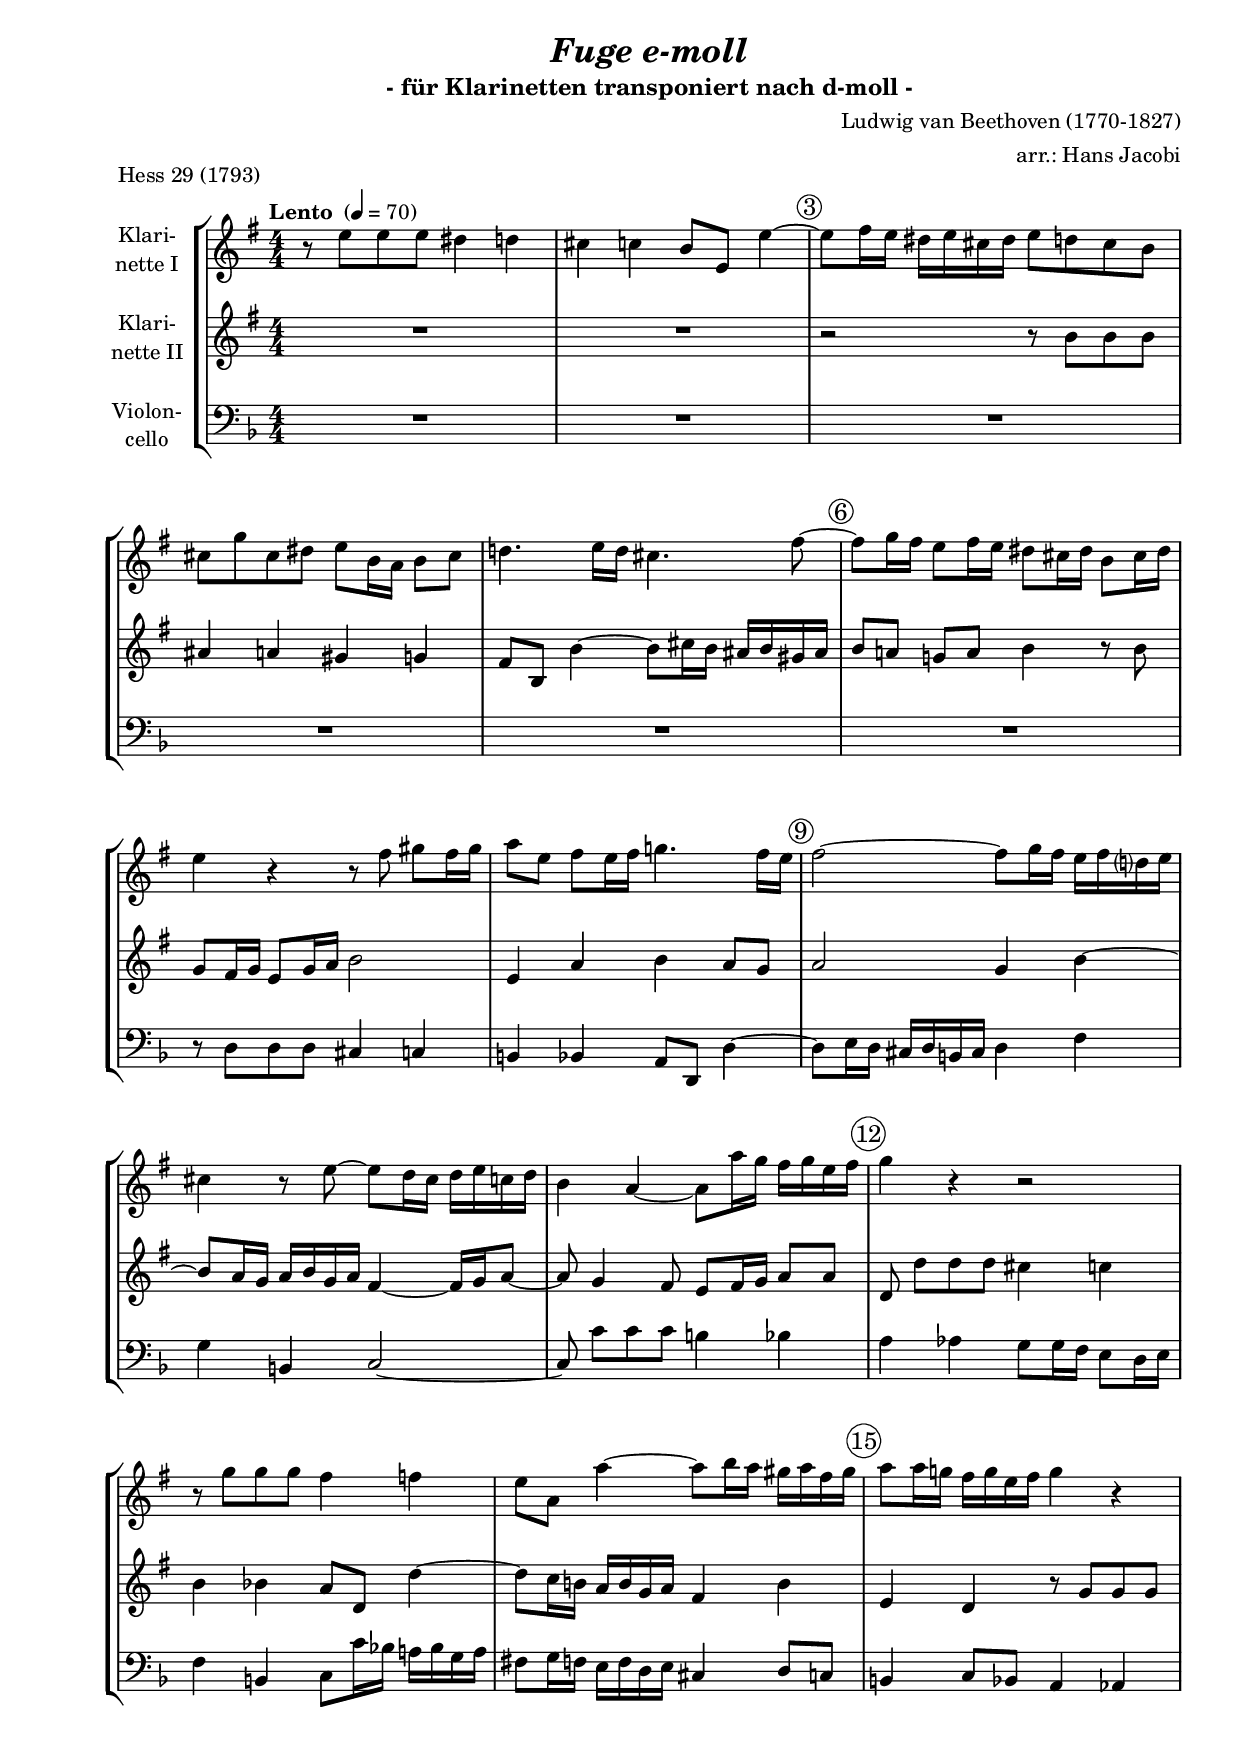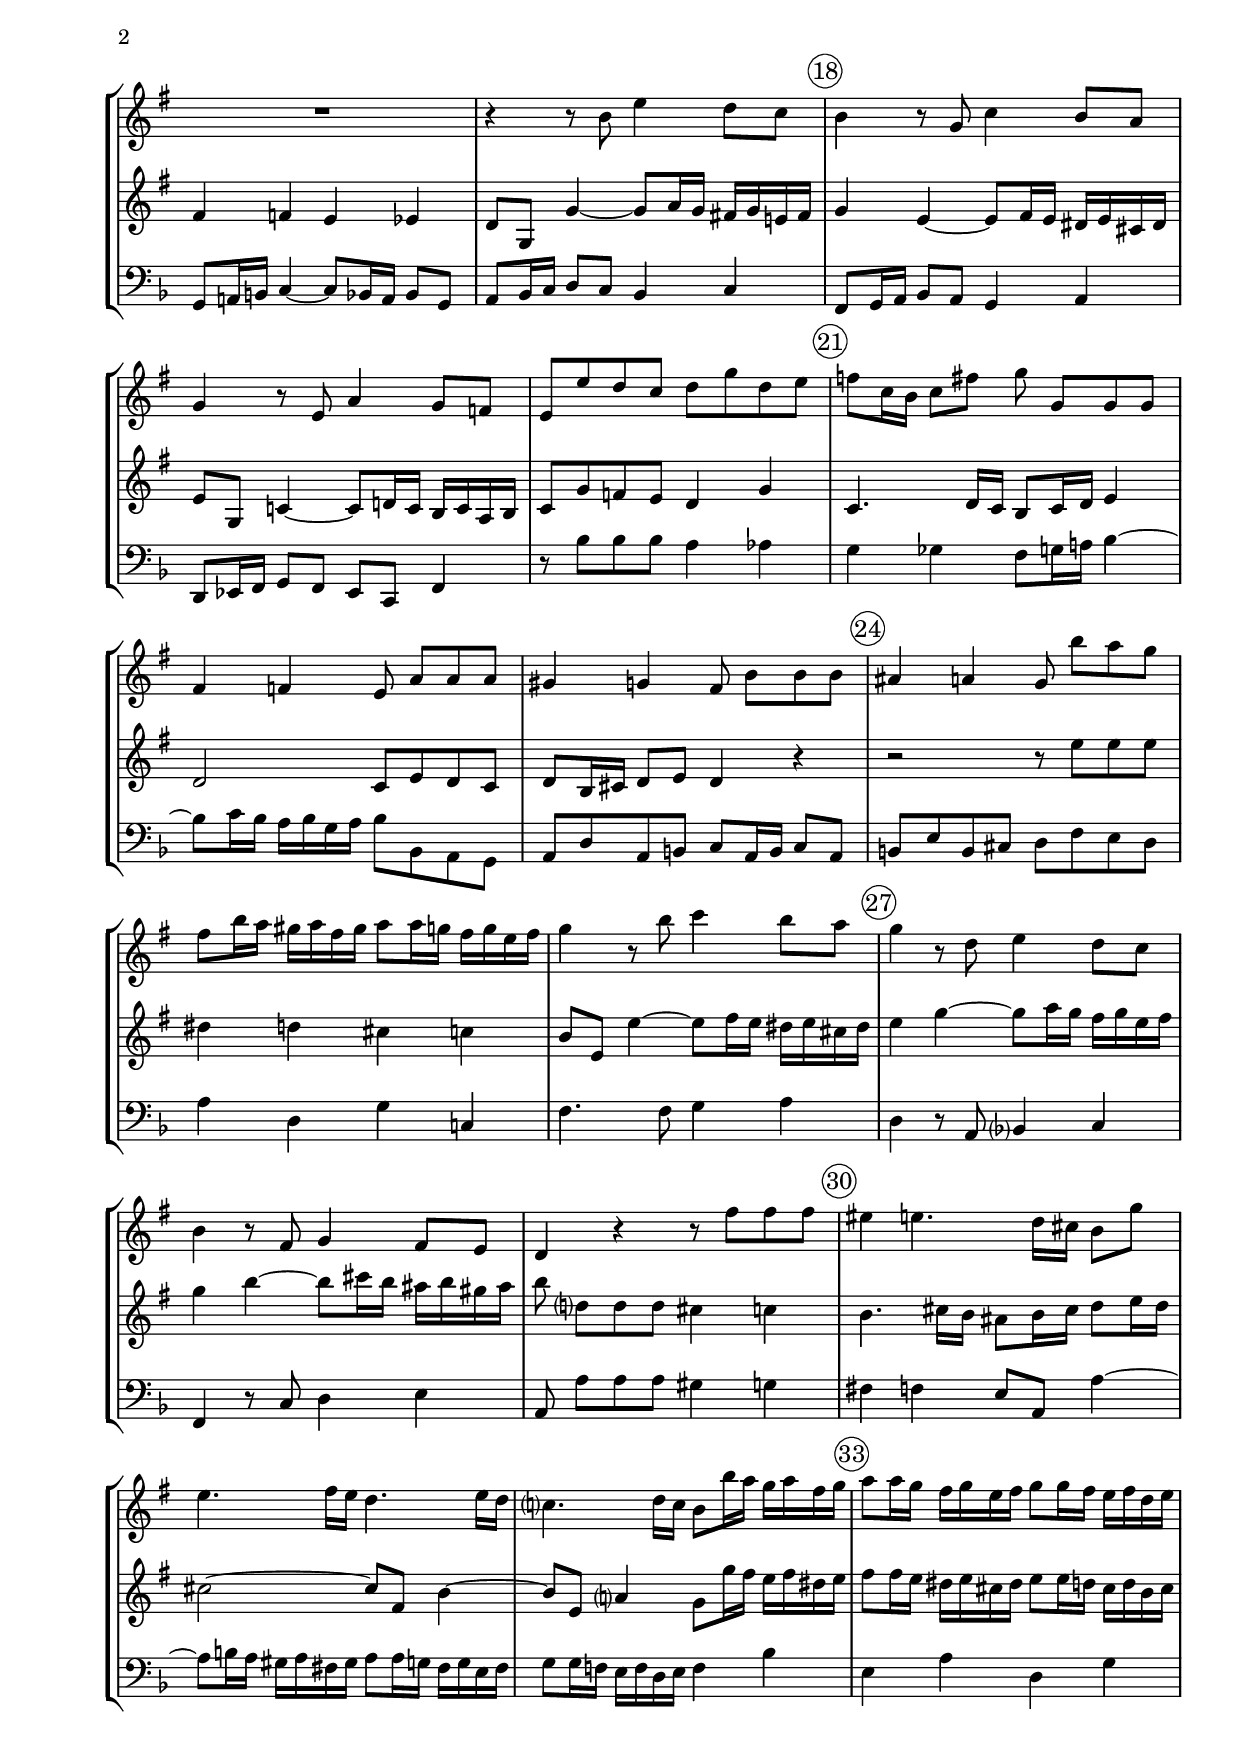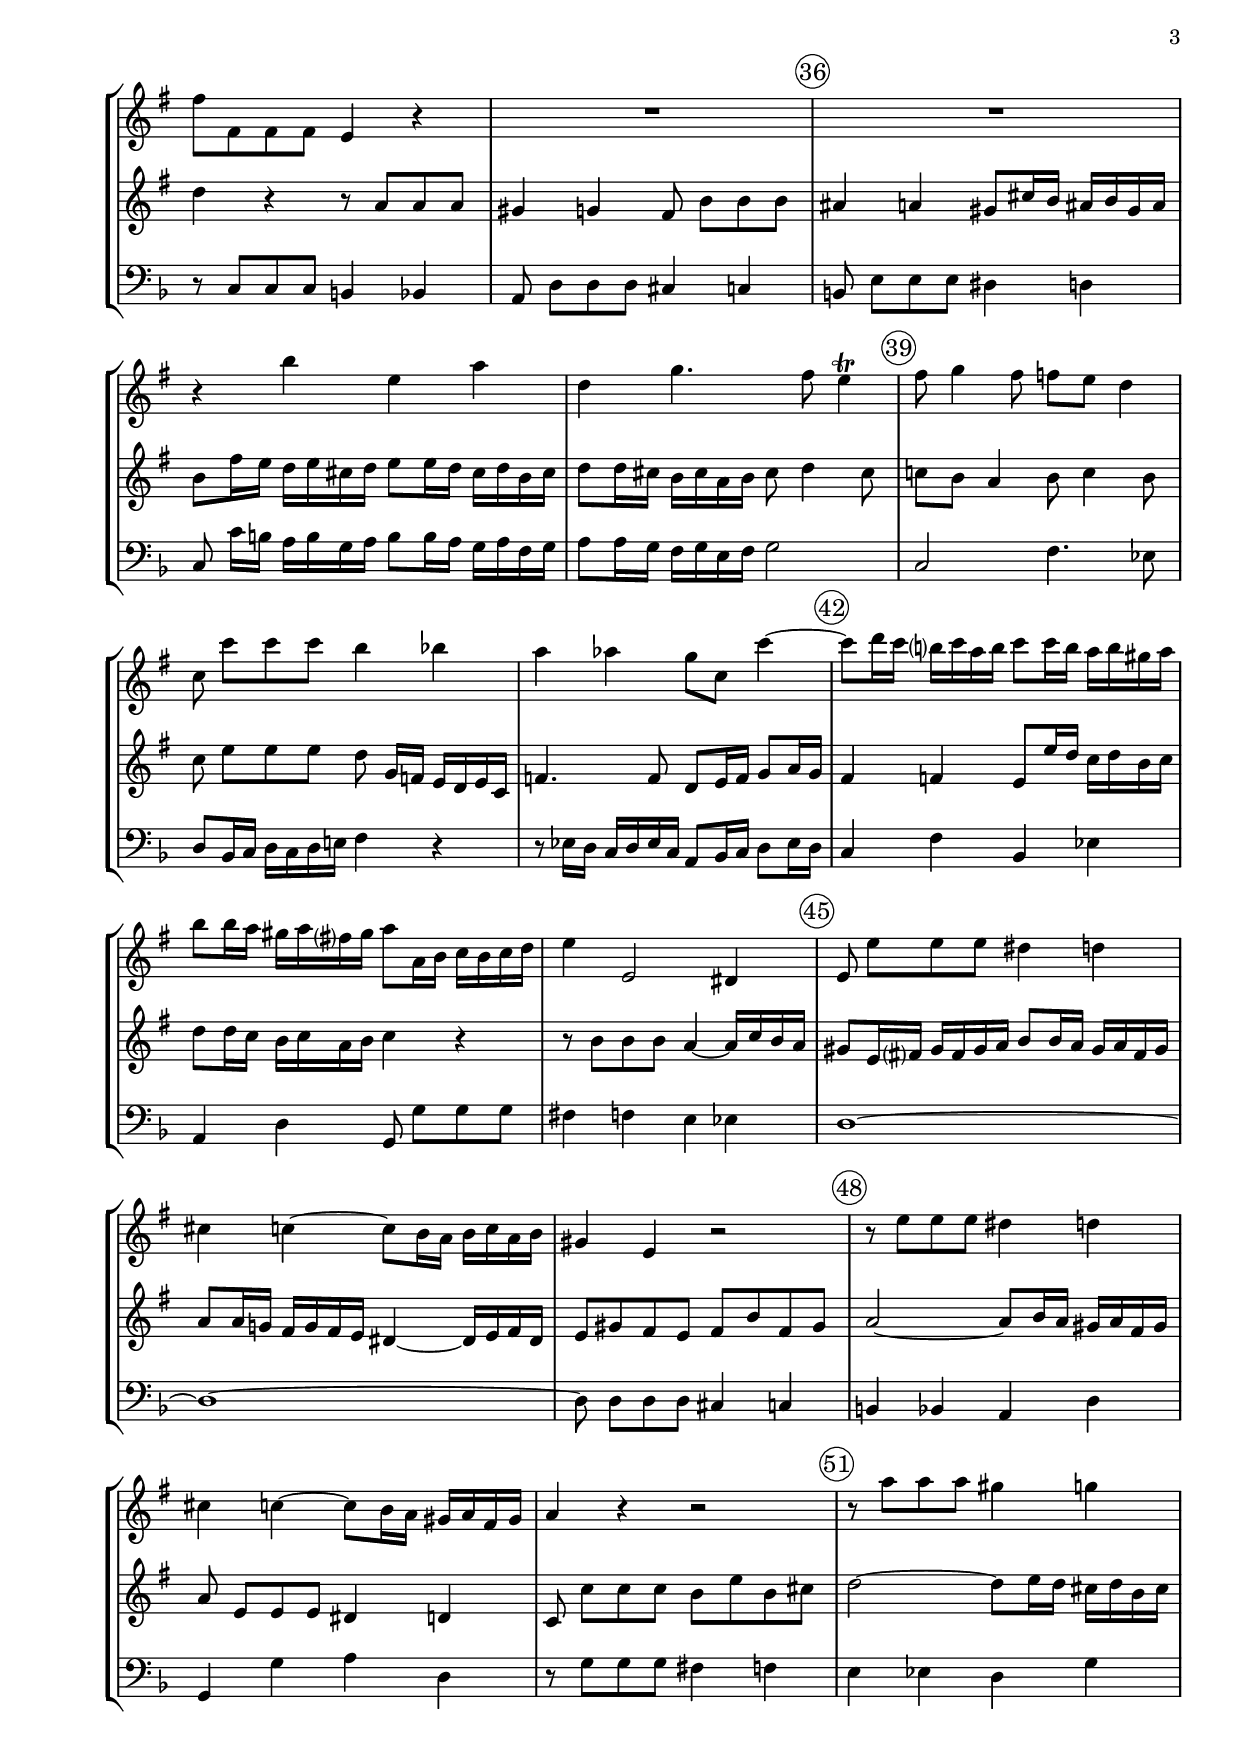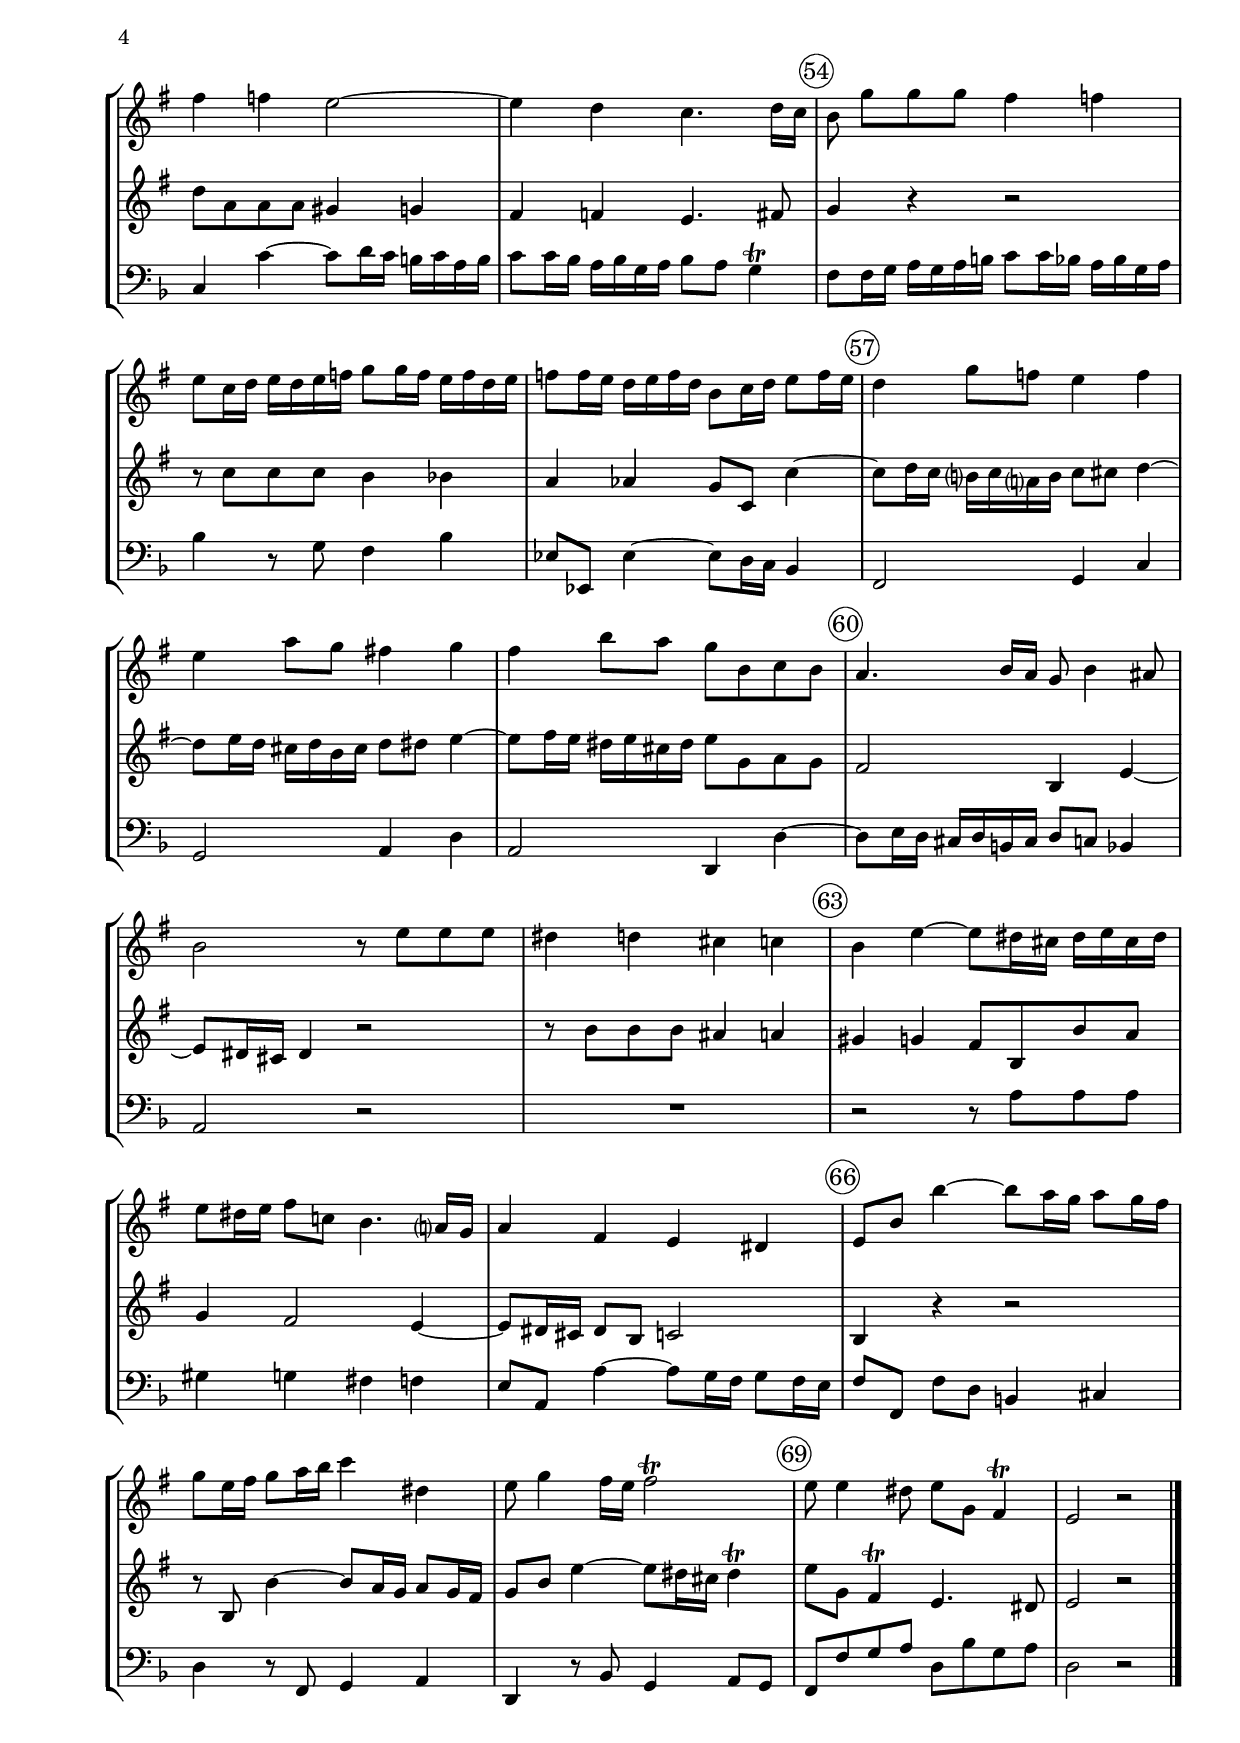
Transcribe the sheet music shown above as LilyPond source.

\version "2.18.2"
\include "deutsch.ly"
  
#(set-global-staff-size 18.35)

\header {
  title     = \markup \bold \italic "Fuge e-moll"
  subtitle  = "- für Klarinetten transponiert nach d-moll -"
  composer  = "Ludwig van Beethoven (1770-1827)"
  arranger  = "arr.: Hans Jacobi"
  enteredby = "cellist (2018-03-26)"
  piece     = "Hess 29 (1793)"
}

voiceconsts = {
  \key e \minor
  \time 4/4
  \clef "treble"
  \numericTimeSignature
  \compressFullBarRests
  % Set default beaming for all staves
% \set Timing.beamExceptions = #'()
% \set Timing.baseMoment     = #(ly:make-moment 1 4)
% \set Timing.beatStructure  = #'(1 1 1)
  % Print a bar number every third measure
  \override Score.BarNumber.break-visibility = ##(#t #t #t)
  \set Score.barNumberVisibility = #(every-nth-bar-number-visible 3)
  % Draw a circle round the following bar number(s)
  \override Score.BarNumber.stencil
    = #(make-stencil-circler 0.1 0.25 ly:text-interface::print)
  % Increase the size of the bar number by 25%
  \override Score.BarNumber.font-size = #1.25
  % Center-align bar numbers
  \override Score.BarNumber.self-alignment-X = #CENTER
  \tempo "Lento " 4=70
}

micl = "clarinet"
mifl = "flute"
miob = "oboe"
mifh = "french horn"
misx = "tenor sax"
mist = "string ensemble 1"
miba = "cello"

va = \relative c'' {
  \voiceconsts

  r8 e e e dis4 d
  cis c h8 e, e'4~
  e8 fis16 e dis e cis dis e8 d cis h
  cis g' cis, dis e h16 a h8 cis

  d!4. e16 d cis4. fis8~
  fis g16 fis e8 fis16 e dis8 cis16 dis h8 cis16 dis
  e4 r r8 fis gis fis16 gis
  a8 e fis e16 fis g!4. fis16 e

  fis2~ fis8 g16 fis e fis d? e
  cis4 r8 e~ e d16 cis d e c d
  h4 a~ a8 a'16 g fis g e fis
  g4 r r2
  r8 g g g fis4 f

  e8 a, a'4~ a8 h16 a gis a fis gis
  a8 a16 g! fis g e fis g4 r
  R1
  r4 r8 h, e4 d8 c
  h4 r8 g c4 h8 a
  g4 r8 e a4 g8 f

  e e' d c d g d e
  f c16 h c8 fis g g,[ g g]
  fis4 f e8 a[ a a]
  gis4 g fis8 h[ h h]
  ais4 a g8 h'[ a g]

  fis h16 a gis a fis gis a8 a16 g fis g e fis
  g4 r8 h c4 h8 a
  g4 r8 d e4 d8 c
  h4 r8 fis g4 fis8 e
  d4 r r8 fis' fis fis

  eis4 e4. d16 cis h8 g'
  e4. fis16 e d4. e16 d
  c?4. d16 c h8 h'16 a g a fis g
  a8 a16 g fis g e fis g8 g16 fis e fis d e

  fis8 fis, fis fis e4 r
  R1*2
  r4 h'' e, a
  d, g4. fis8 e4\trill
  fis8 g4 fis8 f e d4
  c8 c'[ c c] h4 b
  a as g8 c, c'4~

  c8 d16 c h? c a h c8 c16 h a h gis a
  h8 h16 a gis a fis? gis a8 a,16 h c h c d
  e4 e,2 dis4

  e8 e'[ e e] dis4 d
  cis c~ c8 h16 a h c a h
  gis4 e r2
  r8 e' e e dis4 d
  cis c~ c8 h16 a gis a fis gis
  a4 r r2

  r8 a' a a gis4 g
  fis f e2~
  e4 d c4. d16 c
  h8 g'[ g g] fis4 f
  e8 c16 d e d e f g8 g16 f e f d e

  f8 f16 e d e f d h8 c16 d e8 f16 e
  d4 g8 f e4 f
  e a8 g fis!4 g
  fis h8 a g h, c h
  a4. h16 a g8 h4 ais8

  h2 r8 e e e
  dis4 d cis c
  h e~ e8 dis16 cis dis e cis dis
  e8 dis16 e fis8 c! h4. a?16 g
  a4 fis e dis

  e8 h' h'4~ h8 a16 g a8 g16 fis
  g8 e16 fis g8 a16 h c4 dis,
  e8 g4 fis16 e fis2\trill
  e8 e4 dis8 e g, fis4\trill
  e2 r \bar "|."
}

vb = \relative c'' {
  \voiceconsts

  R1*2
  r2 r8 h h h
  ais4 a gis g
  fis8 h, h'4~ h8 cis16 h ais h gis ais
  h8 a! g![ a] h4 r8 h

  g fis16 g e8 g16 a h2
  e,4 a h a8 g
  a2 g4 h~
  h8 a16 g a h g a fis4~ fis16 g a8~
  a g4 fis8 e fis16 g a8 a

  d, d'[ d d] cis4 c
  h b a8 d, d'4~
  d8 c16 h! a h g a fis4 h
  e, d r8 g g g
  fis4 f e es

  d8 g, g'4~ g8 a16 g fis! g e! fis
  g4 e~ e8 fis16 e dis e cis dis
  e8 g, c!4~ c8 d!16 c h c a h
  c8 g' f e d4 g

  c,4. d16 c h8 c16 d e4
  d2 c8 e d c
  d h16 cis d8 e d4 r
  r2 r8 e' e e
  dis4 d cis c

  h8 e, e'4~ e8 fis16 e dis e cis dis
  e4 g~ g8 a16 g fis g e fis
  g4 h~ h8 cis16 h ais h gis ais
  h8 d,?[ d d] cis4 c

  h4. cis16 h ais8 h16 cis d8 e16 d
  cis2~ cis8 fis, h4~
  h8 e, a?4 g8 g'16 fis e fis dis e
  fis8 fis16 e dis e cis dis e8 e16 d cis d h cis

  d4 r r8 a a a
  gis4 g fis8 h[ h h]
  ais4 a gis8 cis16 h ais h gis ais
  h8 fis'16 e d e cis d e8 e16 d cis d h cis

  d8 d16 cis h cis a h cis8 d4 cis8
  c! h a4 h8 c4 h8
  c e[ e e] d g,16[ f] e d e c
  f4. f8 d e16 f g8 a16 g

  fis4 f e8 e'16 d c d h c
  d8 d16 c h c a h c4 r
  r8 h h h a4~ a16 c h a
  gis8 e16 fis? gis fis gis a h8 h16 a gis a fis gis

  a8 a16 g! fis g fis e dis4~ dis16 e fis dis
  e8 gis fis e fis h fis gis
  a2~ a8 h16 a gis a fis gis
  a8 e[ e e] dis4 d

  c8 c'[ c c] h e h cis
  d2~ d8 e16 d cis d h cis
  d8 a a a gis4 g
  fis f e4. fis8
  g4 r r2
  r8 c c c h4 b

  a as g8 c, c'4~
  c8 d16 c h? c a? h c8 cis d4~
  d8 e16 d cis d h cis d8 dis e4~
  e8 fis16 e dis e cis dis e8 g, a g
  fis2 h,4 e~

  e8 dis16 cis dis4 r2
  r8 h' h h ais4 a
  gis g fis8 h, h' a
  g4 fis2 e4~
  e8 dis16 cis dis8 h c2
  h4 r r2

  r8 h h'4~ h8 a16 g a8 g16 fis
  g8 h e4~ e8 dis16 cis dis4\trill
  e8 g, fis4\trill e4. dis8
  e2 r \bar "|."
}

vc = \relative c {
  \voiceconsts
  \clef "bass"

  R1*6
  r8 e e e dis4 d
  cis c h8 e, e'4~
  e8 fis16 e dis e cis dis e4 g
  a cis, d2~
  d8 d'[ d d] cis4 c

  h b a8 a16 g fis8 e16 fis
  g4 cis, d8 d'16 c! h! c a h
  gis8 a16 g fis g e fis dis4 e8 d
  cis4 d8 c h4 b

  a8 h!16 cis d4~ d8 c16 h c8 a
  h c16 d e8 d c4 d
  g,8 a16 h c8 h a4 h
  e,8 f16 g a8 g f d g4
  r8 c' c c h4 b

  a as g8 a16 h! c4~
  c8 d16 c h c a h c8 c, h a
  h e h cis d h16 cis d8 h
  cis fis cis dis e g fis e
  h'4 e, a d,!

  g4. g8 a4 h
  e, r8 h c?4 d
  g, r8 d' e4 fis
  h,8 h'[ h h] ais4 a
  gis g fis8 h, h'4~

  h8 cis16 h ais h gis ais h8 h16 a gis a fis gis
  a8 a16 g! fis g e fis g4 c
  fis, h e, a
  r8 d, d d cis4 c

  h8 e[ e e] dis4 d
  cis8 fis[ fis fis] eis4 e
  d8 d'16[ cis] h cis a h cis8 cis16 h a h g a
  h8 h16 a g a fis g a2
  d, g4. f8

  e c16 d e d e fis! g4 r
  r8 f16 e d e f d h8 c16 d e8 f16 e
  d4 g c, f
  h, e a,8 a'[ a a]
  gis4 g fis f
  e1~

  e~
  e8 e[ e e] dis4 d
  cis c h e
  a, a' h e,
  r8 a a a gis4 g
  fis f e a

  d, d'~ d8 e16 d cis d h cis
  d8 d16 c h c a h c8 h a4\trill
  g8 g16 a h a h cis d8 d16 c h c a h
  c4 r8 a g4 c

  f,8 f, f'4~ f8 e16 d c4
  g2 a4 d
  a2 h4 e
  h2 e,4 e'~
  e8 fis16 e dis e cis dis e8 d c4
  h2 r
  R1
  r2 r8 h' h h

  ais4 a gis g
  fis8 h, h'4~ h8 a16 g a8 g16 fis
  g8 g, g'[ e] cis4 dis
  e r8 g, a4 h
  e, r8 c' a4 h8 a

  g g' a h e, c' a h
  e,2 r \bar "|."
}


music = \new StaffGroup <<
      \new Staff {
	\set Staff.midiInstrument = \micl
	\set Staff.instrumentName = \markup \center-column { "Klari-" "nette I" }
	\transpose e e { \va }
      }

      \new Staff {
	\set Staff.midiInstrument = \micl
	\set Staff.instrumentName = \markup \center-column { "Klari-" "nette II" }
	\transpose e e { \vb }
      }

      \new Staff {
	\set Staff.midiInstrument = \miba
	\set Staff.instrumentName = \markup \center-column { "Violon-" "cello" }
	\transpose e d { \vc }
      }
>>

\book {
  \score {
    \music
    \layout {}
  }

  \paper {
    left-margin = 2\cm
  }

  \score {
    \unfoldRepeats \music

    \midi {
      \context {
        \Score
      }
    }
  }
}
